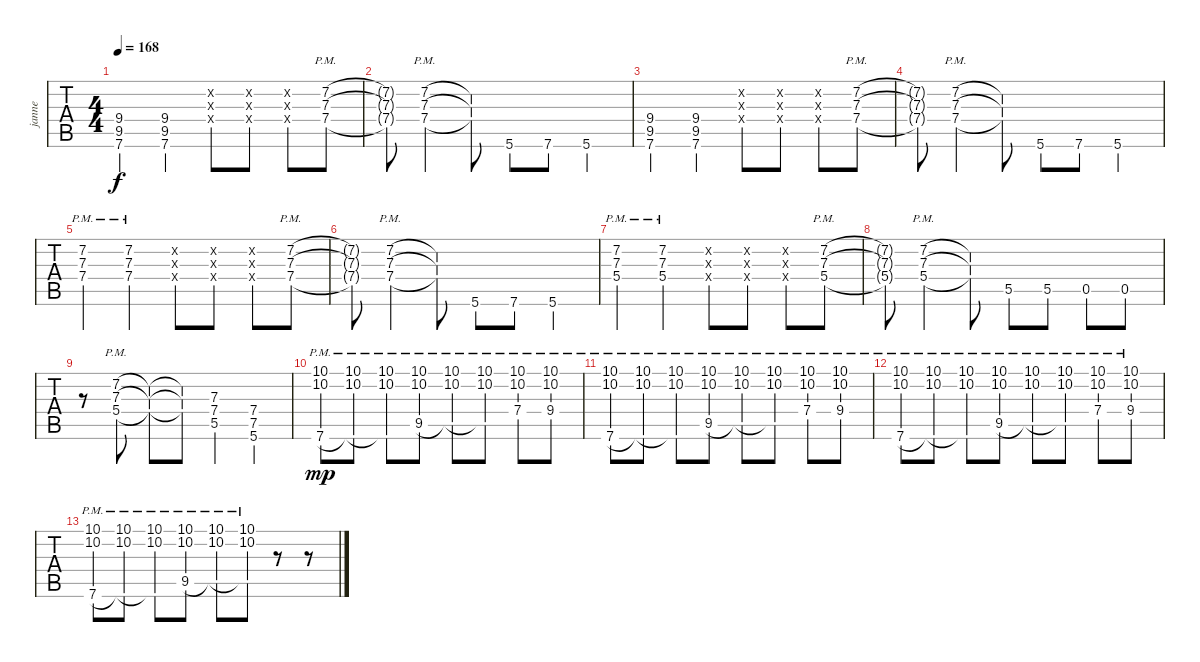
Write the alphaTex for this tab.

\track ("janne" "janne") {instrument distortionguitar}
\staff {tabs}
\tuning (E4 B3 G3 D3 A2 E2) {hide}
\ts (4 4)
\tempo 168
\clef g2
\ks c
(9.4 9.5 7.6).4{dy f volume 16} (9.4 9.5 7.6).4 (0.2{x} 0.3{x} 0.4{x}).8 (0.2{x} 0.3{x} 0.4{x}).8 (0.2{x} 0.3{x} 0.4{x}).8 (7.2{pm} 7.3 7.4).8 |
(7.2{t} 7.3{t} 7.4{t}).8 (7.2{pm} 7.3 7.4).4 (7.2{t} 7.3{t} 7.4{t}).8 5.6.8 7.6.8 5.6.4 |
(9.4 9.5 7.6).4 (9.4 9.5 7.6).4 (0.2{x} 0.3{x} 0.4{x}).8 (0.2{x} 0.3{x} 0.4{x}).8 (0.2{x} 0.3{x} 0.4{x}).8 (7.2{pm} 7.3 7.4).8 |
(7.2{t} 7.3{t} 7.4{t}).8 (7.2{pm} 7.3 7.4).4 (7.2{t} 7.3{t} 7.4{t}).8 5.6.8 7.6.8 5.6.4 |
(7.2{pm} 7.3 7.4).4 (7.2{pm} 7.3 7.4).4 (0.2{x} 0.3{x} 0.4{x}).8 (0.2{x} 0.3{x} 0.4{x}).8 (0.2{x} 0.3{x} 0.4{x}).8 (7.2{pm} 7.3 7.4).8 |
(7.2{t} 7.3{t} 7.4{t}).8 (7.2{pm} 7.3 7.4).4 (7.2{t} 7.3{t} 7.4{t}).8 5.6.8 7.6.8 5.6.4 |
(7.2{pm} 7.3 5.4).4 (7.2{pm} 7.3 5.4).4 (0.2{x} 0.3{x} 0.4{x}).8 (0.2{x} 0.3{x} 0.4{x}).8 (0.2{x} 0.3{x} 0.4{x}).8 (7.2{pm} 7.3 5.4).8 |
(7.2{t} 7.3{t} 5.4{t}).8 (7.2{pm} 7.3 5.4).4 (7.2{t} 7.3{t} 5.4{t}).8 5.5.8 5.5.8 0.5.8 0.5.8 |
r.8 (7.2{pm} 7.3 5.4).8 (7.2{t} 7.3{t} 5.4{t}).8 (7.2{t} 7.3{t} 5.4{t}).8 (7.3 7.4 5.5).4 (7.4 7.5 5.6).4 |
(10.1{pm} 10.2{pm} 7.6).8{dy mp} (10.1{pm} 10.2{pm} 7.6{t}).8 (10.1{pm} 10.2{pm} 7.6{t}).8 (10.1{pm} 10.2{pm} 9.5).8 (10.1{pm} 10.2{pm} 9.5{t}).8 (10.1{pm} 10.2{pm} 9.5{t}).8 (10.1{pm} 10.2{pm} 7.4).8 (10.1{pm} 10.2{pm} 9.4).8 |
(10.1{pm} 10.2{pm} 7.6).8 (10.1{pm} 10.2{pm} 7.6{t}).8 (10.1{pm} 10.2{pm} 7.6{t}).8 (10.1{pm} 10.2{pm} 9.5).8 (10.1{pm} 10.2{pm} 9.5{t}).8 (10.1{pm} 10.2{pm} 9.5{t}).8 (10.1{pm} 10.2{pm} 7.4).8 (10.1{pm} 10.2{pm} 9.4).8 |
(10.1{pm} 10.2{pm} 7.6).8 (10.1{pm} 10.2{pm} 7.6{t}).8 (10.1{pm} 10.2{pm} 7.6{t}).8 (10.1{pm} 10.2{pm} 9.5).8 (10.1{pm} 10.2{pm} 9.5{t}).8 (10.1{pm} 10.2{pm} 9.5{t}).8 (10.1{pm} 10.2{pm} 7.4).8 (10.1{pm} 10.2{pm} 9.4).8 |
(10.1{pm} 10.2{pm} 7.6).8 (10.1{pm} 10.2{pm} 7.6{t}).8 (10.1{pm} 10.2{pm} 7.6{t}).8 (10.1{pm} 10.2{pm} 9.5).8 (10.1{pm} 10.2{pm} 9.5{t}).8 (10.1{pm} 10.2{pm} 9.5{t}).8 r.8 r.8
